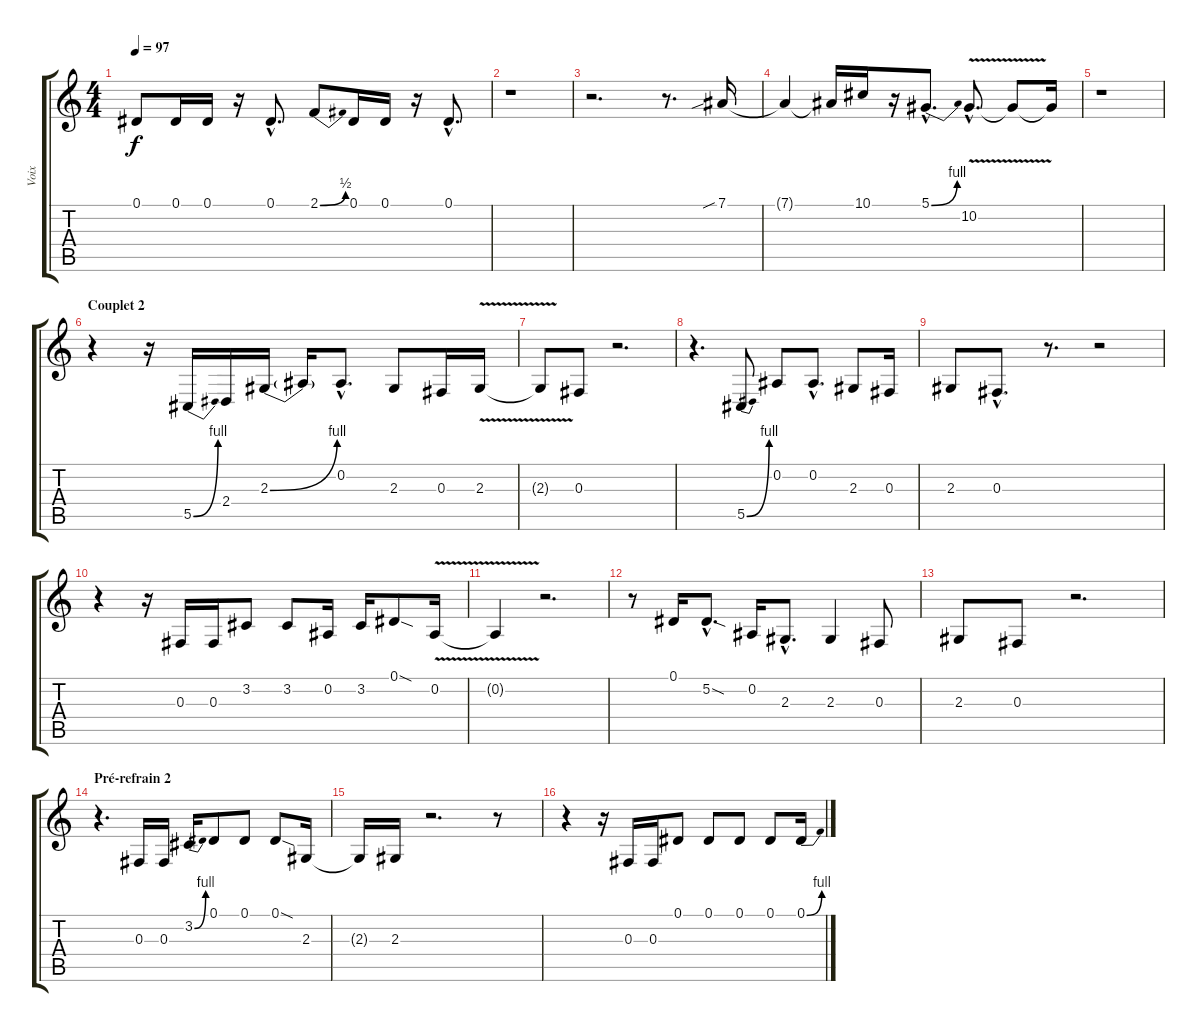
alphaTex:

\track ("Voix" "Voix") {instrument tenorsax}
\staff {score tabs}
\tuning (Eb4 Bb3 Gb3 Db3 Ab2 Eb2) {hide}
\ts (4 4)
\tempo 97
\clef g2
\ks c
0.1.8{dy f} 0.1.16 0.1.16 r.16 0.1{hac}.8{d} 2.1{be (bend 0 0 60 2)}.8 0.1.16 0.1.16 r.16 0.1{hac}.8{d} |
r.1 |
r.2{d} r.8{d} 7.1{sib}.16 |
7.1{t}.4 7.1{t}.16 10.1.16 r.16 5.1{be (bend 0 0 60 4) hac}.8{d} 10.2{v hac}.8{d} 10.2{t}.8 10.2{t}.16 |
r.1 |
\section ("" "Couplet 2")
r.4 r.16 5.5{be (bend 0 0 60 4)}.16 2.4.16 2.3{be (bend 0 0 60 4)}.16 2.3{t}.16 0.2{hac}.8{d} 2.3.8 0.3.16 2.3{v}.16 |
2.3{t}.8 0.3.8 r.2{d} |
r.4{d} 5.5{be (bend 0 0 60 4)}.8 0.2.8 0.2{hac}.8{d} 2.3.8 0.3.16 |
2.3.8 0.3{hac}.8{d} r.8{d} r.2 |
r.4 r.16 0.3.16 0.3.16 3.2.8 3.2.8 0.2.16 3.2.16 0.1{sod}.8 0.2{v}.16 |
0.2{t}.4 r.2{d} |
r.8 0.1.16 5.2{sod hac}.8{d} 0.2.16 2.3{hac}.8{d} 2.3.4 0.3.8 |
2.3.8 0.3.8 r.2{d} |
\section ("" "Pré-refrain 2")
r.4{d} 0.3.16 0.3.16 3.2{be (bend 0 0 60 4)}.16 0.1.8 0.1.8 0.1{sod}.8 2.3.16 |
2.3{t}.16 2.3.16 r.2{d} r.8 |
r.4 r.16 0.3.16 0.3.16 0.1.8 0.1.8 0.1.8 0.1.8 0.1{be (bend 0 0 60 4)}.16
